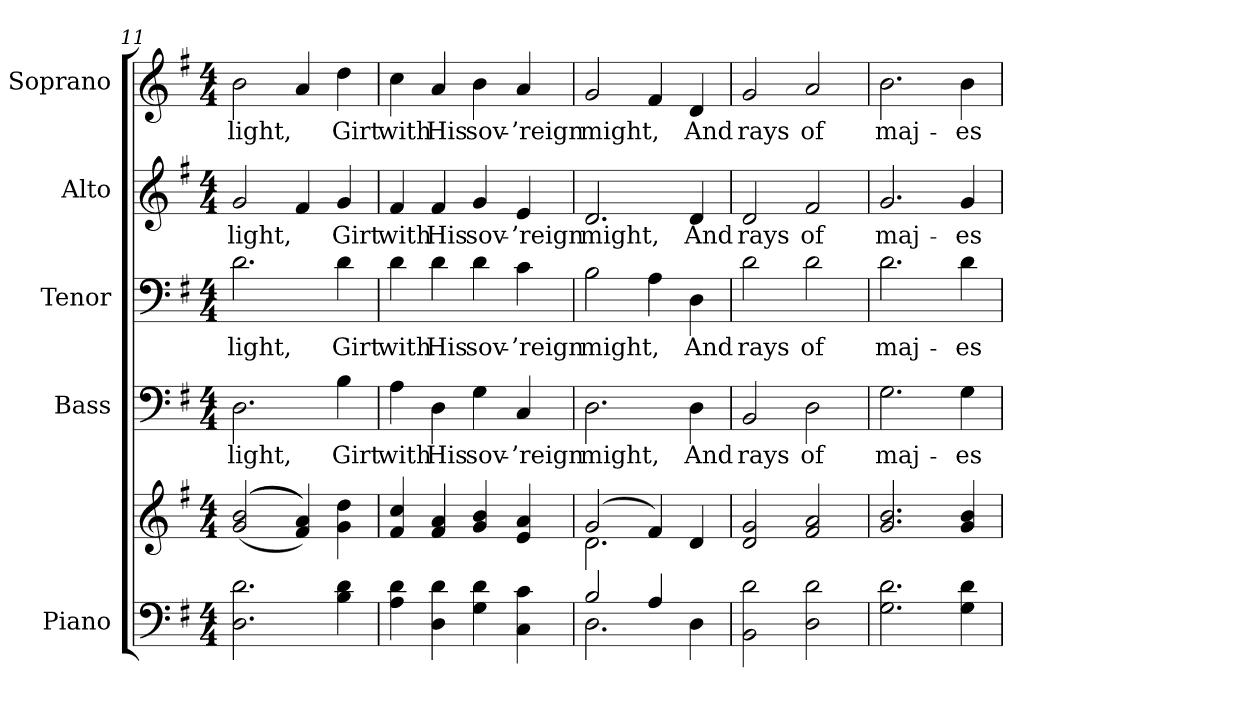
**kern	**kern	**kern	**text	**kern	**text	**kern	**text	**kern	**text
*part5	*part5	*part4	*part4	*part3	*part3	*part2	*part2	*part1	*part1
*staff6	*staff5	*staff4	*staff4	*staff3	*staff3	*staff2	*staff2	*staff1	*staff1
*I"Piano	*	*I"Bass	*	*I"Tenor	*	*I"Alto	*	*I"Soprano	*
*I'Pno.	*	*I'B.	*	*I'T.	*	*I'A.	*	*I'S.	*
*clefF4	*clefG2	*clefF4	*	*clefF4	*	*clefG2	*	*clefG2	*
*k[f#]	*k[f#]	*k[f#]	*	*k[f#]	*	*k[f#]	*	*k[f#]	*
*G:	*G:	*G:	*	*G:	*	*G:	*	*G:	*
*M4/4	*M4/4	*M4/4	*	*M4/4	*	*M4/4	*	*M4/4	*
=11	=11	=11	=11	=11	=11	=11	=11	=11	=11
!	!	!	!LO:LY:b:color=#000000	!	!	!	!	!	!
!	!	!	!	!	!LO:LY:b:color=#000000	!	!	!	!
!	!	!	!	!	!	!	!LO:LY:b:color=#000000	!	!
!	!	!	!	!	!	!	!	!	!LO:LY:b:color=#000000
2.Di\ 2.di	(((2gi/ 2bi	2.Di\	light,	2.di\	light,	2gi/	light,	2bi\	light,
.	4f#i/ 4ai)))	.	.	.	.	4f#i/	.	4ai/	.
!	!	!	!LO:LY:b:color=#000000	!	!	!	!	!	!
!	!	!	!	!	!LO:LY:b:color=#000000	!	!	!	!
!	!	!	!	!	!	!	!LO:LY:b:color=#000000	!	!
!	!	!	!	!	!	!	!	!	!LO:LY:b:color=#000000
4Bi\ 4di	4gi\ 4ddi	4Bi\	Girt	4di\	Girt	4gi/	Girt	4ddi\	Girt
=12	=12	=12	=12	=12	=12	=12	=12	=12	=12
!	!	!	!LO:LY:b:color=#000000	!	!	!	!	!	!
!	!	!	!	!	!LO:LY:b:color=#000000	!	!	!	!
!	!	!	!	!	!	!	!LO:LY:b:color=#000000	!	!
!	!	!	!	!	!	!	!	!	!LO:LY:b:color=#000000
4Ai\ 4di	4f#i/ 4cci	4Ai\	with	4di\	with	4f#i/	with	4cci\	with
!	!	!	!LO:LY:b:color=#000000	!	!	!	!	!	!
!	!	!	!	!	!LO:LY:b:color=#000000	!	!	!	!
!	!	!	!	!	!	!	!LO:LY:b:color=#000000	!	!
!	!	!	!	!	!	!	!	!	!LO:LY:b:color=#000000
4Di\ 4di	4f#i/ 4ai	4Di\	His	4di\	His	4f#i/	His	4ai/	His
!	!	!	!LO:LY:b:color=#000000	!	!	!	!	!	!
!	!	!	!	!	!LO:LY:b:color=#000000	!	!	!	!
!	!	!	!	!	!	!	!LO:LY:b:color=#000000	!	!
!	!	!	!	!	!	!	!	!	!LO:LY:b:color=#000000
4Gi\ 4di	4gi/ 4bi	4Gi\	sov-	4di\	sov-	4gi/	sov-	4bi\	sov-
!	!	!	!LO:LY:b:color=#000000	!	!	!	!	!	!
!	!	!	!	!	!LO:LY:b:color=#000000	!	!	!	!
!	!	!	!	!	!	!	!LO:LY:b:color=#000000	!	!
!	!	!	!	!	!	!	!	!	!LO:LY:b:color=#000000
4Ci\ 4ci	4ei/ 4ai	4Ci/	-’reign	4ci\	-’reign	4ei/	-’reign	4ai/	-’reign
!!LO:PB:g=z
=13	=13	=13	=13	=13	=13	=13	=13	=13	=13
*^	*^	*	*	*	*	*	*	*	*
!	!	!	!	!	!LO:LY:b:color=#000000	!	!	!	!	!	!
!	!	!	!	!	!	!	!LO:LY:b:color=#000000	!	!	!	!
!	!	!	!	!	!	!	!	!	!LO:LY:b:color=#000000	!	!
!	!	!	!	!	!	!	!	!	!	!	!LO:LY:b:color=#000000
2Bi/	2.Di\	(2gi/	2.di\	2.Di\	might,	2Bi\	might,	2.di/	might,	2gi/	might,
4Ai/	.	4f#i/)	.	.	.	4Ai\	.	.	.	4f#i/	.
!	!	!	!	!	!LO:LY:b:color=#000000	!	!	!	!	!	!
!	!	!	!	!	!	!	!LO:LY:b:color=#000000	!	!	!	!
!	!	!	!	!	!	!	!	!	!LO:LY:b:color=#000000	!	!
!	!	!	!	!	!	!	!	!	!	!	!LO:LY:b:color=#000000
4Di\	4ryy	4di/	4ryy	4Di\	And	4Di\	And	4di/	And	4di/	And
*v	*v	*	*	*	*	*	*	*	*	*	*
*	*v	*v	*	*	*	*	*	*	*	*
=14	=14	=14	=14	=14	=14	=14	=14	=14	=14
*^	*^	*	*	*	*	*	*	*	*
!	!	!	!	!	!LO:LY:b:color=#000000	!	!	!	!	!	!
*v	*v	*	*	*	*	*	*	*	*	*	*
*	*v	*v	*	*	*	*	*	*	*	*
*^	*^	*	*	*	*	*	*	*	*
!	!	!	!	!	!	!	!LO:LY:b:color=#000000	!	!	!	!
*v	*v	*	*	*	*	*	*	*	*	*	*
*	*v	*v	*	*	*	*	*	*	*	*
*^	*^	*	*	*	*	*	*	*	*
!	!	!	!	!	!	!	!	!	!LO:LY:b:color=#000000	!	!
*v	*v	*	*	*	*	*	*	*	*	*	*
*	*v	*v	*	*	*	*	*	*	*	*
*^	*^	*	*	*	*	*	*	*	*
!	!	!	!	!	!	!	!	!	!	!	!LO:LY:b:color=#000000
*v	*v	*	*	*	*	*	*	*	*	*	*
*	*v	*v	*	*	*	*	*	*	*	*
2BBi\ 2di	2di/ 2gi	2BBi/	rays	2di\	rays	2di/	rays	2gi/	rays
!	!	!	!LO:LY:b:color=#000000	!	!	!	!	!	!
!	!	!	!	!	!LO:LY:b:color=#000000	!	!	!	!
!	!	!	!	!	!	!	!LO:LY:b:color=#000000	!	!
!	!	!	!	!	!	!	!	!	!LO:LY:b:color=#000000
2Di\ 2di	2f#i/ 2ai	2Di\	of	2di\	of	2f#i/	of	2ai/	of
=15	=15	=15	=15	=15	=15	=15	=15	=15	=15
!	!	!	!LO:LY:b:color=#000000	!	!	!	!	!	!
!	!	!	!	!	!LO:LY:b:color=#000000	!	!	!	!
!	!	!	!	!	!	!	!LO:LY:b:color=#000000	!	!
!	!	!	!	!	!	!	!	!	!LO:LY:b:color=#000000
2.Gi\ 2.di	2.gi/ 2.bi	2.Gi\	maj-	2.di\	maj-	2.gi/	maj-	2.bi\	maj-
!	!	!	!LO:LY:b:color=#000000	!	!	!	!	!	!
!	!	!	!	!	!LO:LY:b:color=#000000	!	!	!	!
!	!	!	!	!	!	!	!LO:LY:b:color=#000000	!	!
!	!	!	!	!	!	!	!	!	!LO:LY:b:color=#000000
4Gi\ 4di	4gi/ 4bi	4Gi\	-es-	4di\	-es-	4gi/	-es-	4bi\	-es-
=	=	=	=	=	=	=	=	=	=
*-	*-	*-	*-	*-	*-	*-	*-	*-	*-
